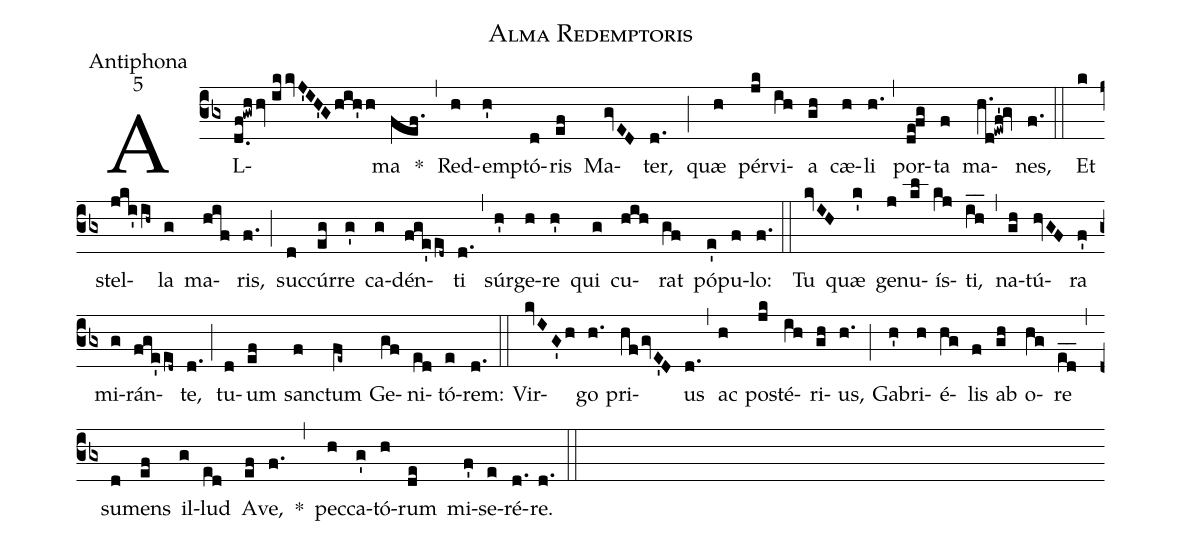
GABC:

name: Alma Redemptoris;
office-part: Antiphona;
mode: 5;
%%
(cb3) AL(d.0f!gwhhv//ikkvJ'IH'Ghih'h)ma(fef.) *(,) Red(h)emp(h')tó(d)ris(ef) Ma(gvED)ter,(d.) (;) quæ(h) pér(jk)vi(ih)a(gh) cæ(h)li(h.) (,) por(de!fg)ta(f) ma(h.d!ewf'!gv)nes,(f.) (::)
Et(k) stel(jki'ih~)la(g) ma(hif)ris,(f.) (;) suc(d)cúr(eg)re(g') ca(g)dén(fge'ed~)ti(d.) (,) súr(h')ge(h)re(h') qui(g) cu(hih)rat(gf) pó(e')pu(f)lo:(f.) (::)
Tu(kvIH) quæ(k') ge(j)nu(kl)ís(kj)ti,(i_h_) (,) na(gh)tú(hvGF)ra(f') mi(g)rán(fge'ed~)te,(d.) (;) tu(d)um(ef) sanc(f)tum(fe~) Ge(gf)ni(ed)tó(e)rem:(d.) (::)
Vir(kvIG'h)go(h.) pri(hfgvE'D)us(d.) (,) ac(h) post(jk)é(ih)ri(gh)us,(h.) (;) Ga(h')bri(h)é(hg)lis(f) ab(gh) o(hg)re(e_d_) (,) su(d)mens(ef) il(g)lud(ed) A(ef)ve,(f.) *(,) pec(h)ca(g')tó(h)rum(de) mi(f')se(e)ré(d.)re.(d.) (::)
